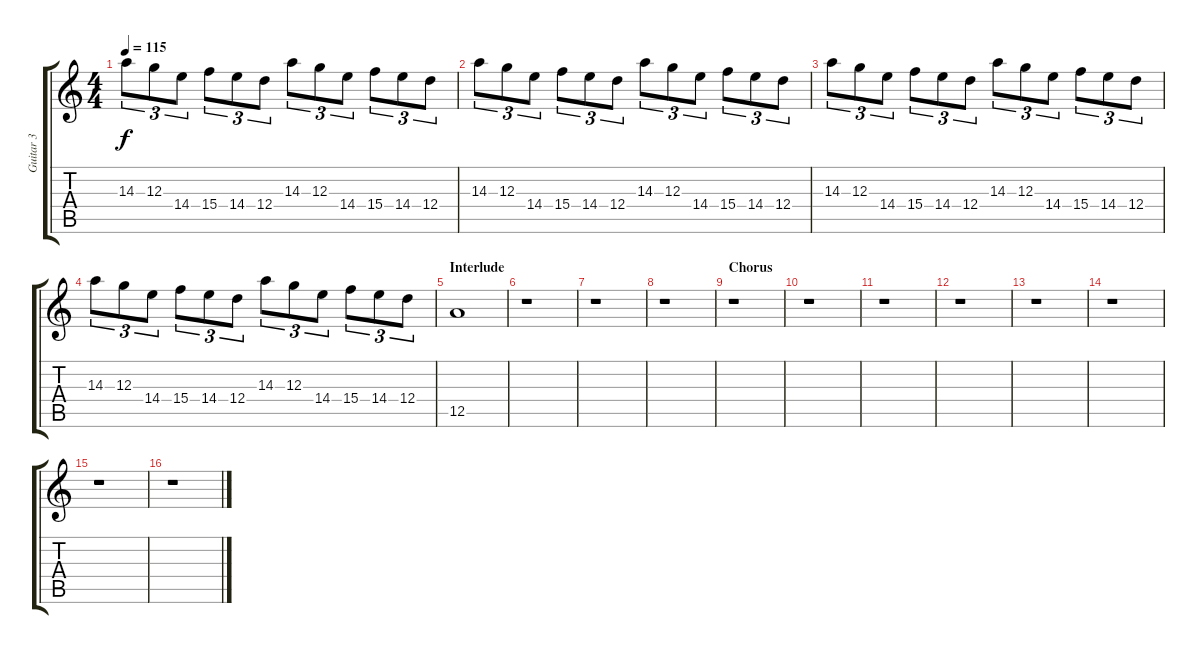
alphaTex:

\track ("Guitar 3" "Guitar 3") {instrument distortionguitar}
\staff {score tabs}
\tuning (E4 B3 G3 D3 A2 D2) {hide}
\ts (4 4)
\tempo 115
\clef g2
\ks c
14.3.8{tu (3 2) dy f} 12.3.8{tu (3 2)} 14.4.8{tu (3 2)} 15.4.8{tu (3 2)} 14.4.8{tu (3 2)} 12.4.8{tu (3 2)} 14.3.8{tu (3 2)} 12.3.8{tu (3 2)} 14.4.8{tu (3 2)} 15.4.8{tu (3 2)} 14.4.8{tu (3 2)} 12.4.8{tu (3 2)} |
14.3.8{tu (3 2)} 12.3.8{tu (3 2)} 14.4.8{tu (3 2)} 15.4.8{tu (3 2)} 14.4.8{tu (3 2)} 12.4.8{tu (3 2)} 14.3.8{tu (3 2)} 12.3.8{tu (3 2)} 14.4.8{tu (3 2)} 15.4.8{tu (3 2)} 14.4.8{tu (3 2)} 12.4.8{tu (3 2)} |
14.3.8{tu (3 2)} 12.3.8{tu (3 2)} 14.4.8{tu (3 2)} 15.4.8{tu (3 2)} 14.4.8{tu (3 2)} 12.4.8{tu (3 2)} 14.3.8{tu (3 2)} 12.3.8{tu (3 2)} 14.4.8{tu (3 2)} 15.4.8{tu (3 2)} 14.4.8{tu (3 2)} 12.4.8{tu (3 2)} |
14.3.8{tu (3 2)} 12.3.8{tu (3 2)} 14.4.8{tu (3 2)} 15.4.8{tu (3 2)} 14.4.8{tu (3 2)} 12.4.8{tu (3 2)} 14.3.8{tu (3 2)} 12.3.8{tu (3 2)} 14.4.8{tu (3 2)} 15.4.8{tu (3 2)} 14.4.8{tu (3 2)} 12.4.8{tu (3 2)} |
\section ("" "Interlude")
12.5.1{volume 0} |
r.1 |
r.1 |
r.1 |
\section ("" "Chorus")
r.1 |
r.1 |
r.1 |
r.1 |
r.1 |
r.1 |
r.1 |
r.1
